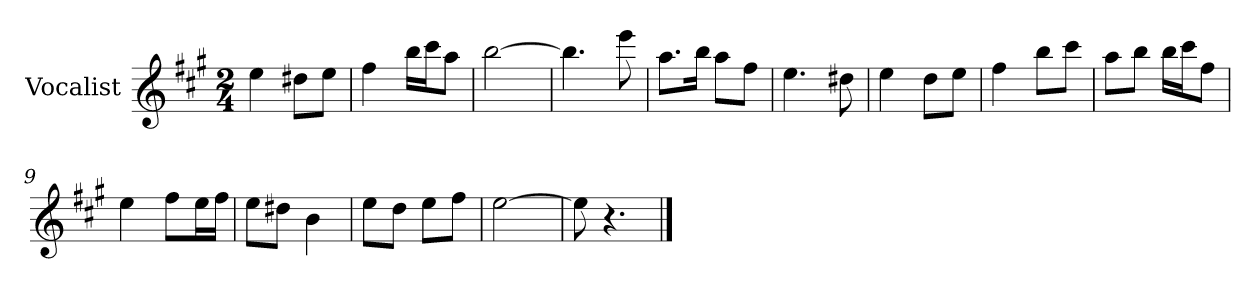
**kern
*part1
*staff1
*I"Vocalist
*k[f#c#g#]
*A:
*M2/4
=
4ee
8dd#XL
8eeJ
=1
4ff#
16bbLL
16ccc#J
8aaJ
=2
[2bb
=3
4.bb]
8eee
=4
8.aaL
16bbJk
8aaL
8ff#J
=5
4.ee
8dd#X
=6
4ee
8ddL
8eeJ
=7
4ff#
8bbL
8ccc#J
=8
8aaL
8bbJ
16bbLL
16ccc#J
8ff#J
=9
4ee
8ff#L
16eeL
16ff#JJ
=10
8eeL
8dd#XJ
4b
=11
8eeL
8ddJ
8eeL
8ff#J
=12
[2ee
=13
8ee]
4.r
==
*-
